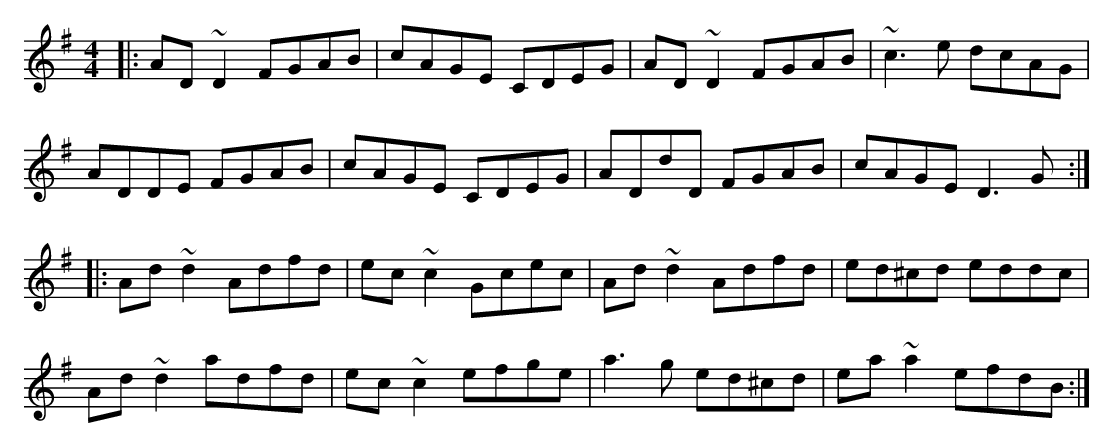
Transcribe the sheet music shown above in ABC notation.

X:1
M:4/4
K:Dmix
|:AD~D2 FGAB|cAGE CDEG|AD~D2 FGAB|~c3e dcAG|
ADDE FGAB|cAGE CDEG|ADdD FGAB|cAGE D3G:|
|:Ad~d2 Adfd|ec~c2 Gcec|Ad~d2 Adfd|ed^cd eddc|
Ad~d2 adfd|ec~c2 efge|a3g ed^cd|ea~a2 efdB:|
